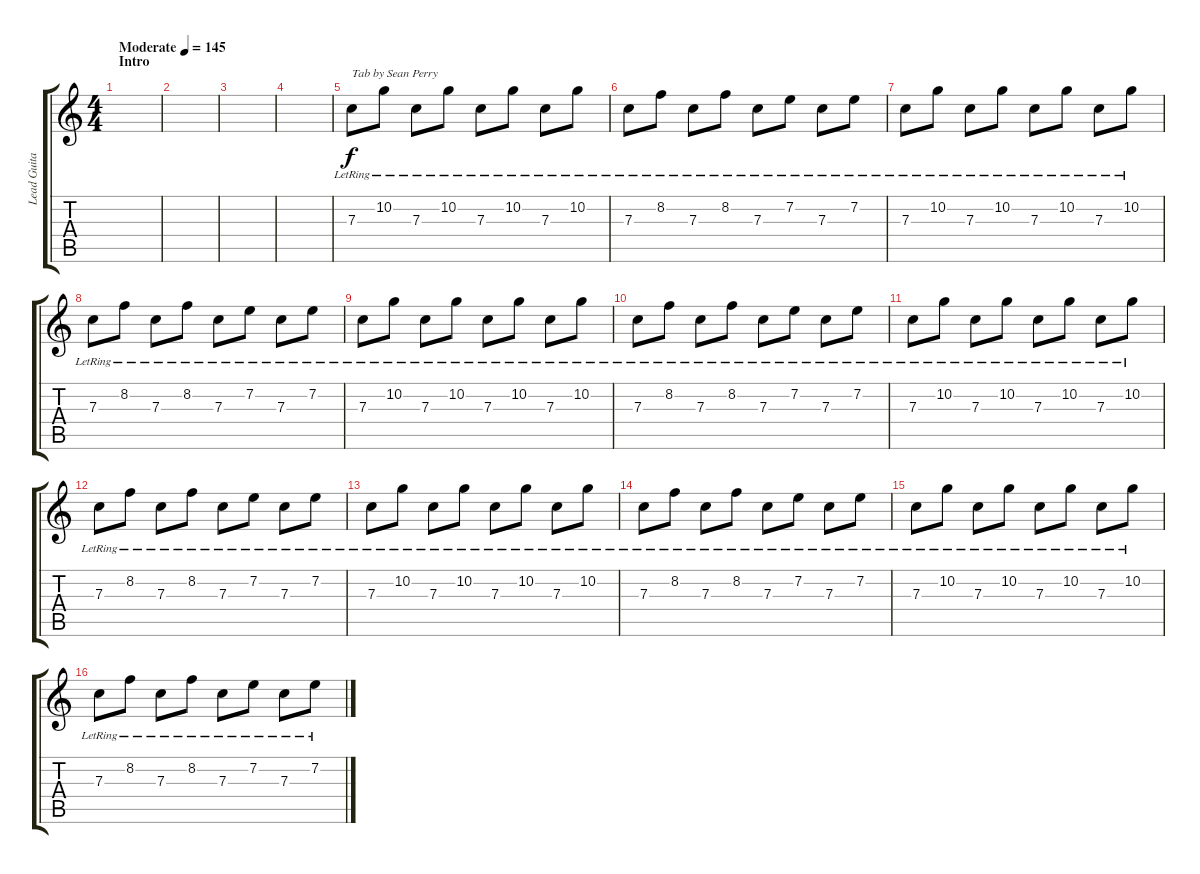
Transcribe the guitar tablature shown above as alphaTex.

\track ("Lead Guitar" "Lead Guita") {instrument distortionguitar}
\staff {score tabs}
\tuning (D4 A3 F3 C3 G2 C2) {hide}
\ts (4 4)
\section ("" "Intro")
\tempo (145 "Moderate")
\clef g2
\ks c
|
|
|
|
7.3{lr}.8{txt "Tab by Sean Perry" instrument electricguitarclean} 10.2{lr}.8 7.3{lr}.8 10.2{lr}.8 7.3{lr}.8 10.2{lr}.8 7.3{lr}.8 10.2{lr}.8 |
7.3{lr}.8 8.2{lr}.8 7.3{lr}.8 8.2{lr}.8 7.3{lr}.8 7.2{lr}.8 7.3{lr}.8 7.2{lr}.8 |
7.3{lr}.8 10.2{lr}.8 7.3{lr}.8 10.2{lr}.8 7.3{lr}.8 10.2{lr}.8 7.3{lr}.8 10.2{lr}.8 |
7.3{lr}.8 8.2{lr}.8 7.3{lr}.8 8.2{lr}.8 7.3{lr}.8 7.2{lr}.8 7.3{lr}.8 7.2{lr}.8 |
7.3{lr}.8 10.2{lr}.8 7.3{lr}.8 10.2{lr}.8 7.3{lr}.8 10.2{lr}.8 7.3{lr}.8 10.2{lr}.8 |
7.3{lr}.8 8.2{lr}.8 7.3{lr}.8 8.2{lr}.8 7.3{lr}.8 7.2{lr}.8 7.3{lr}.8 7.2{lr}.8 |
7.3{lr}.8 10.2{lr}.8 7.3{lr}.8 10.2{lr}.8 7.3{lr}.8 10.2{lr}.8 7.3{lr}.8 10.2{lr}.8 |
7.3{lr}.8 8.2{lr}.8 7.3{lr}.8 8.2{lr}.8 7.3{lr}.8 7.2{lr}.8 7.3{lr}.8 7.2{lr}.8 |
7.3{lr}.8 10.2{lr}.8 7.3{lr}.8 10.2{lr}.8 7.3{lr}.8 10.2{lr}.8 7.3{lr}.8 10.2{lr}.8 |
7.3{lr}.8 8.2{lr}.8 7.3{lr}.8 8.2{lr}.8 7.3{lr}.8 7.2{lr}.8 7.3{lr}.8 7.2{lr}.8 |
7.3{lr}.8 10.2{lr}.8 7.3{lr}.8 10.2{lr}.8 7.3{lr}.8 10.2{lr}.8 7.3{lr}.8 10.2{lr}.8 |
7.3{lr}.8 8.2{lr}.8 7.3{lr}.8 8.2{lr}.8 7.3{lr}.8 7.2{lr}.8 7.3{lr}.8 7.2{lr}.8
